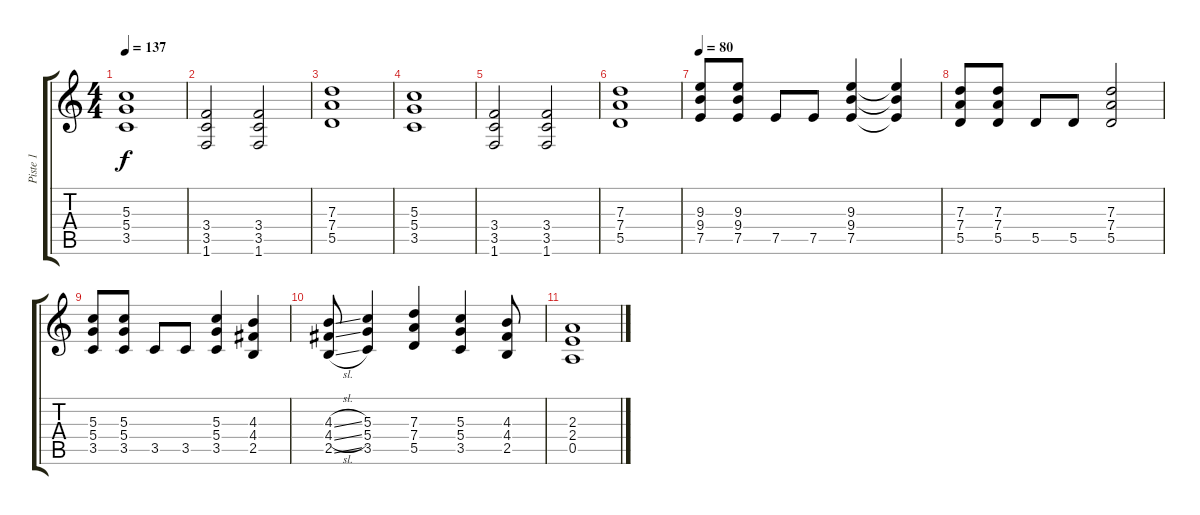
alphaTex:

\track ("Piste 1" "Piste 1") {instrument distortionguitar}
\staff {score tabs}
\tuning (E4 B3 G3 D3 A2 E2) {hide}
\ts (4 4)
\tempo 137
\clef g2
\ks c
(5.3 5.4 3.5).1{dy f} |
(3.4 3.5 1.6).2 (3.4 3.5 1.6).2 |
(7.3 7.4 5.5).1 |
(5.3 5.4 3.5).1 |
(3.4 3.5 1.6).2 (3.4 3.5 1.6).2 |
(7.3 7.4 5.5).1 |
\tempo 80
(9.3 9.4 7.5).8{volume 16} (9.3 9.4 7.5).8 7.5.8 7.5.8 (9.3 9.4 7.5).4 (9.3{t} 9.4{t} 7.5{t}).4 |
(7.3 7.4 5.5).8 (7.3 7.4 5.5).8 5.5.8 5.5.8 (7.3 7.4 5.5).2 |
(5.3 5.4 3.5).8 (5.3 5.4 3.5).8 3.5.8 3.5.8 (5.3 5.4 3.5).4 (4.3 4.4 2.5).4 |
(4.3{sl} 4.4{sl} 2.5{sl}).8 (5.3 5.4 3.5).4 (7.3 7.4 5.5).4 (5.3 5.4 3.5).4 (4.3 4.4 2.5).8 |
(2.3 2.4 0.5).1
